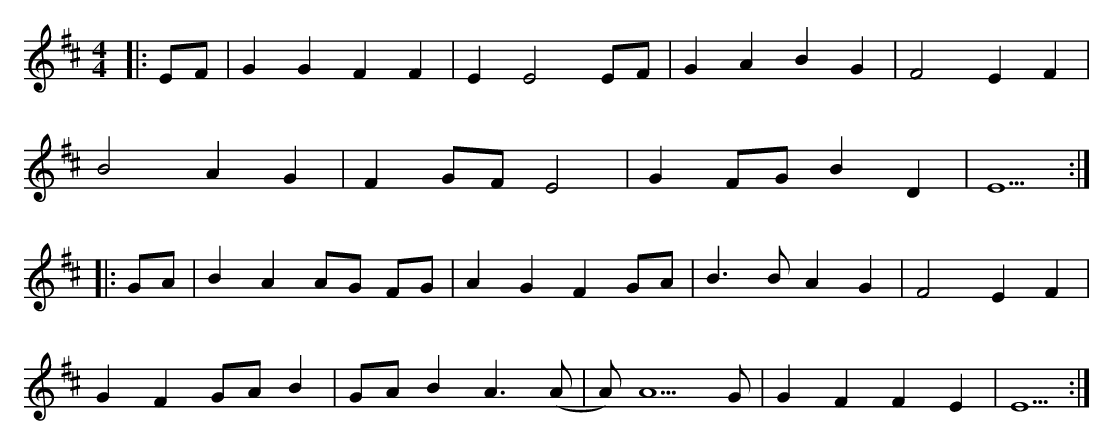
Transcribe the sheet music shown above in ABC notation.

X:1
M:4/4
K:Bmin
|:EF|G2G2F2F2| E2E4 EF|G2A2 B2G2|F4E2F2|
B4A2G2|F2GFE4|G2FGB2D2|E5 :|
|:GA|B2A2AG FG|A2G2F2GA|B3BA2G2|F4E2F2|
G2F2GAB2|GAB2A3(A|A)A5G|G2F2 F2E2|E5:|
